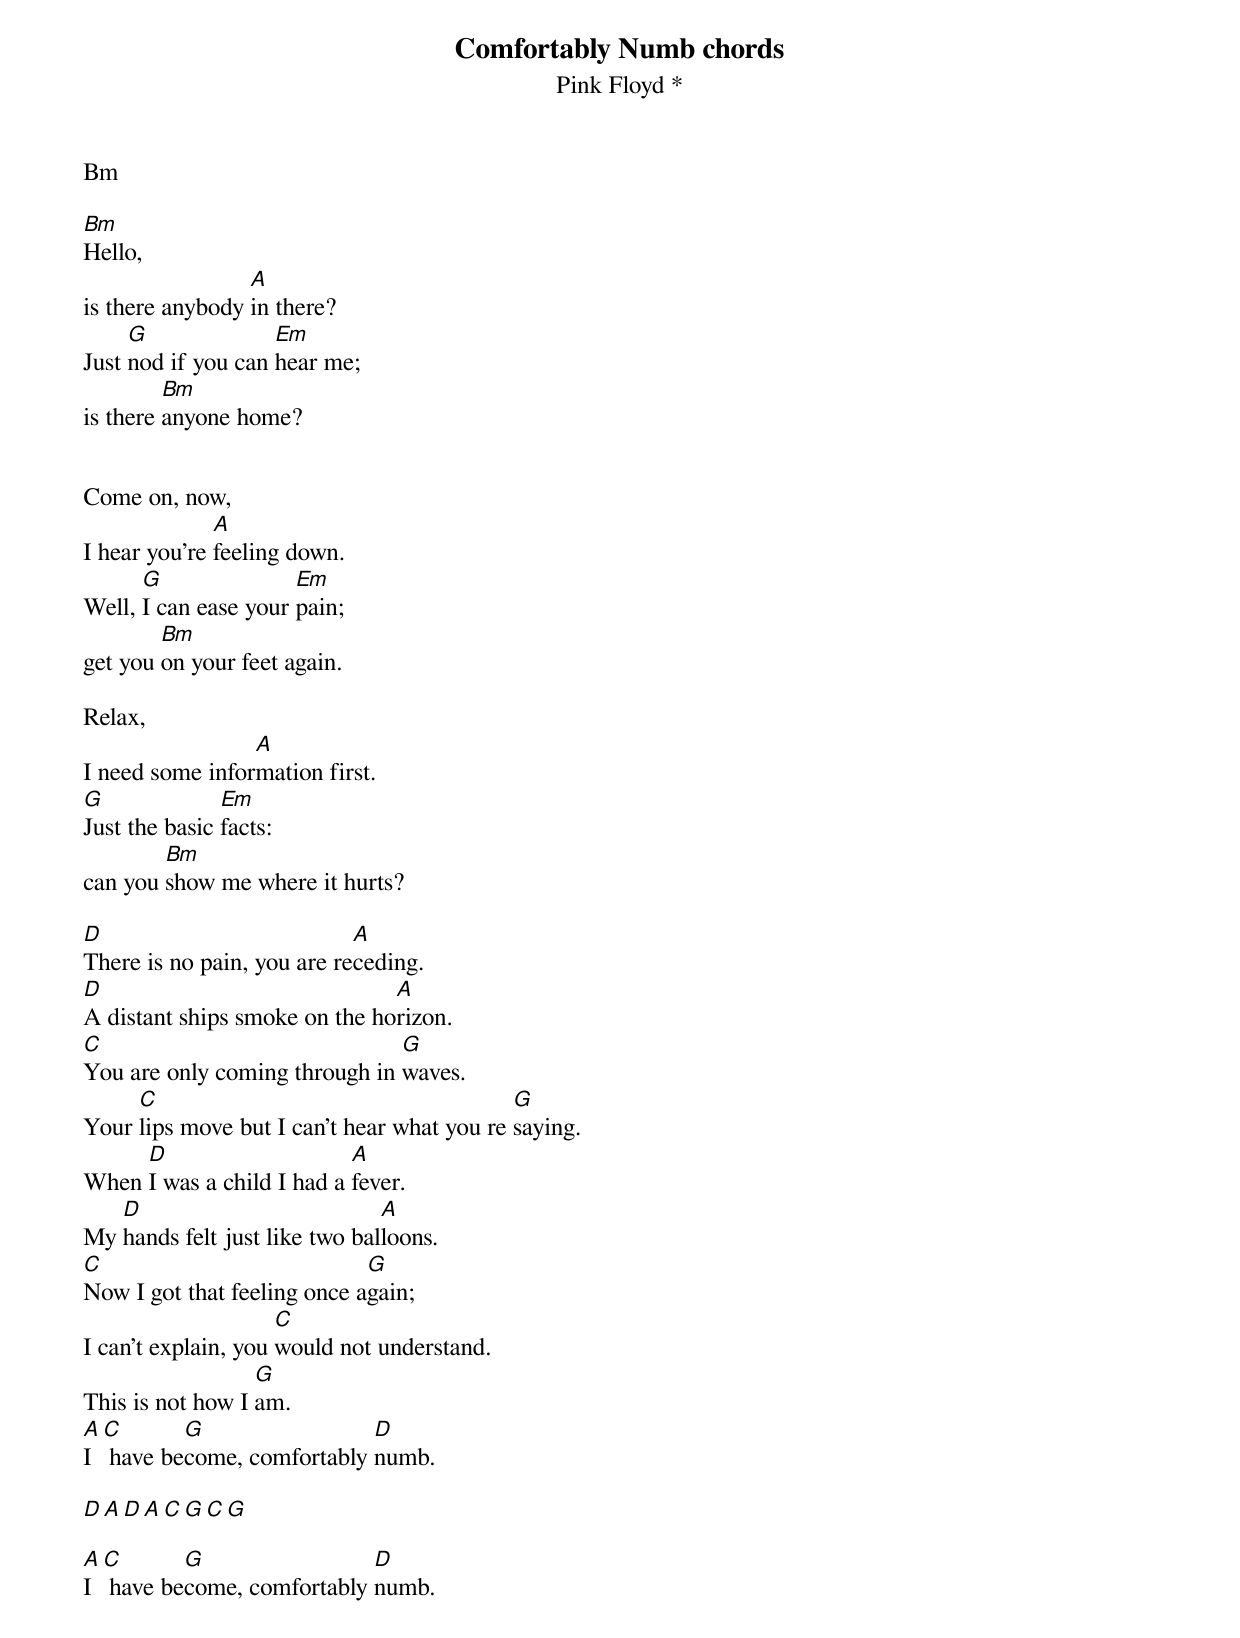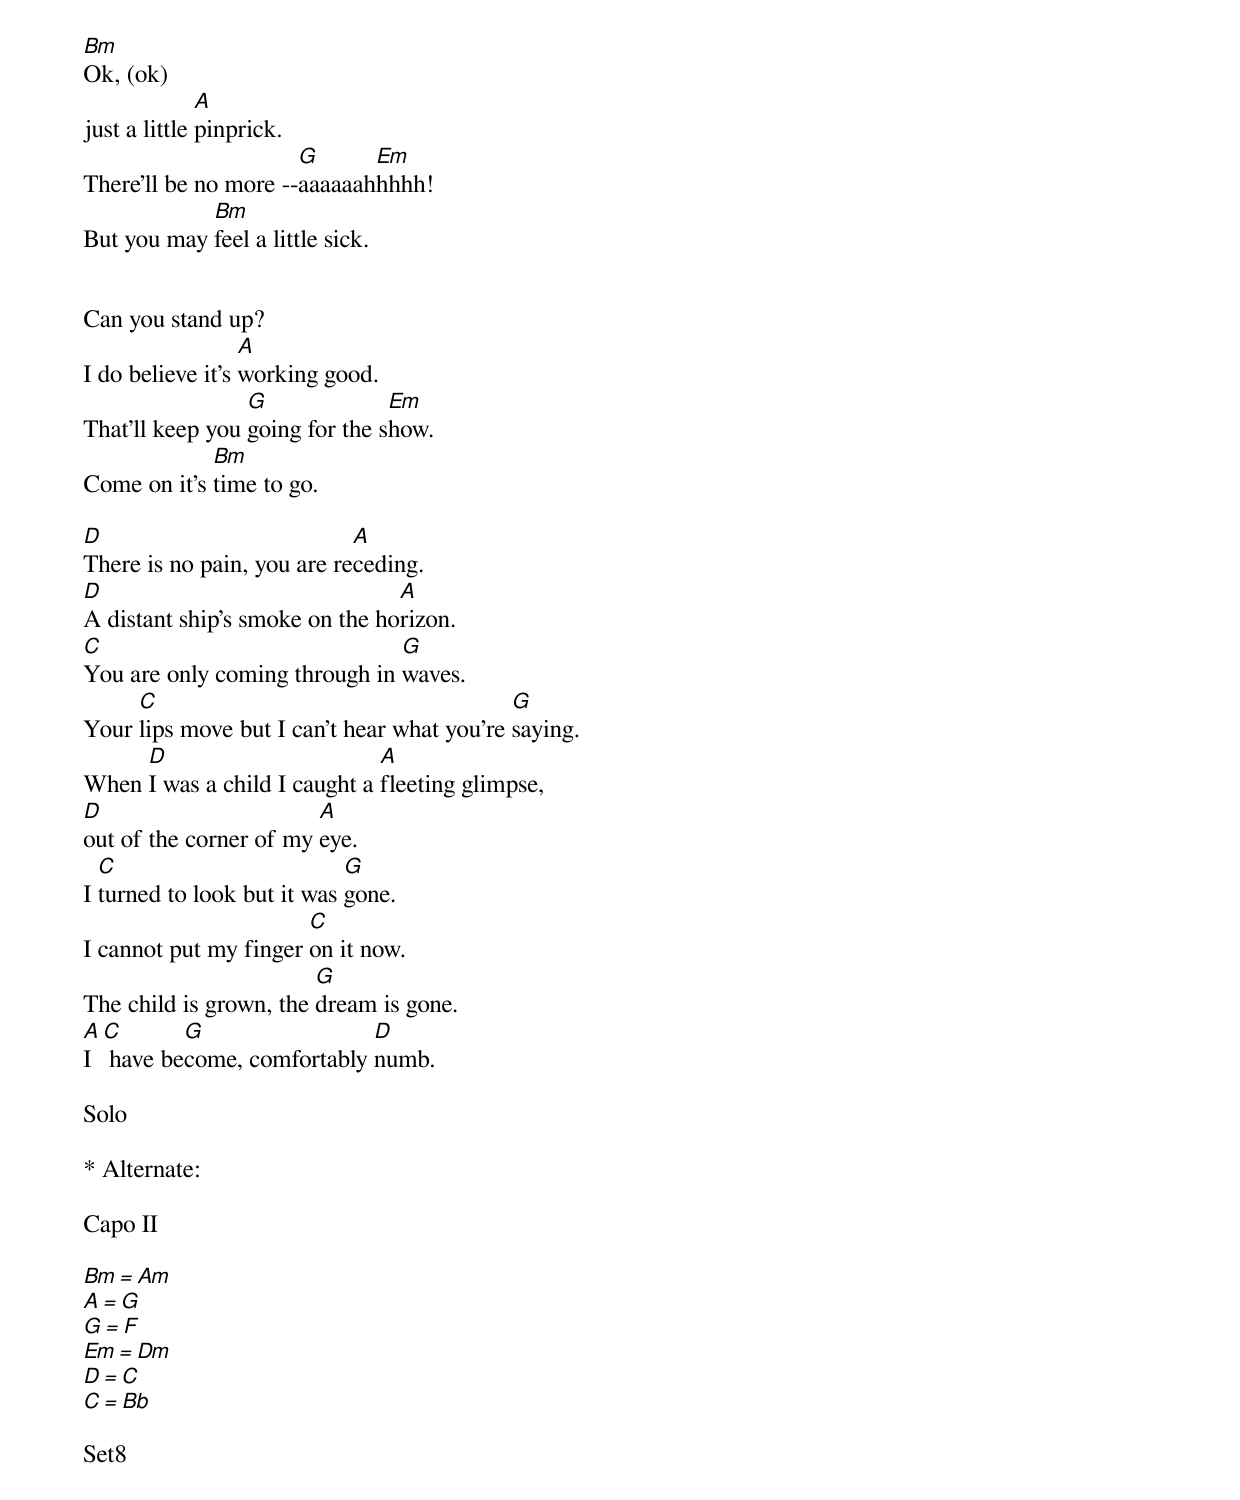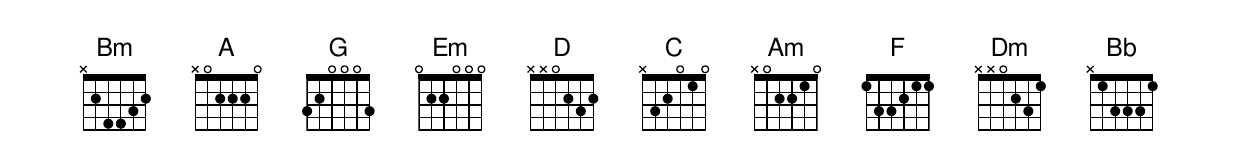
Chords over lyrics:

Comfortably Numb chords
Pink Floyd *

Bm

Bm
Hello,
                 A
is there anybody in there?
     G              Em
Just nod if you can hear me;
         Bm
is there anyone home?


Come on, now,
              A
I hear you're feeling down.
      G               Em
Well, I can ease your pain;
        Bm
get you on your feet again.

Relax,
                 A
I need some information first.
G              Em
Just the basic facts:
        Bm
can you show me where it hurts?

D                           A
There is no pain, you are receding.
D                              A
A distant ships smoke on the horizon.
C                              G
You are only coming through in waves.
     C                                      G
Your lips move but I can't hear what you re saying.
     D                     A
When I was a child I had a fever.
   D                           A
My hands felt just like two balloons.
C                            G
Now I got that feeling once again;
                     C
I can't explain, you would not understand.
                  G
This is not how I am.
A C       G                 D
I  have become, comfortably numb.

D A D A C G C G

A C       G                 D
I  have become, comfortably numb.

Bm
Ok, (ok)
              A
just a little pinprick.
                      G      Em
There'll be no more --aaaaaahhhhh!
            Bm
But you may feel a little sick.


Can you stand up?
                  A
I do believe it's working good.
                 G              Em
That'll keep you going for the show.
             Bm
Come on it's time to go.

D                           A
There is no pain, you are receding.
D                               A
A distant ship's smoke on the horizon.
C                              G
You are only coming through in waves.
     C                                      G
Your lips move but I can't hear what you're saying.
     D                        A
When I was a child I caught a fleeting glimpse,
D                       A
out of the corner of my eye.
  C                         G
I turned to look but it was gone.
                       C
I cannot put my finger on it now.
                        G
The child is grown, the dream is gone.
A C       G                 D
I  have become, comfortably numb.

Solo

* Alternate:

Capo II

Bm = Am
A  = G
G  = F
Em = Dm
D  = C
C  = Bb

Set8
